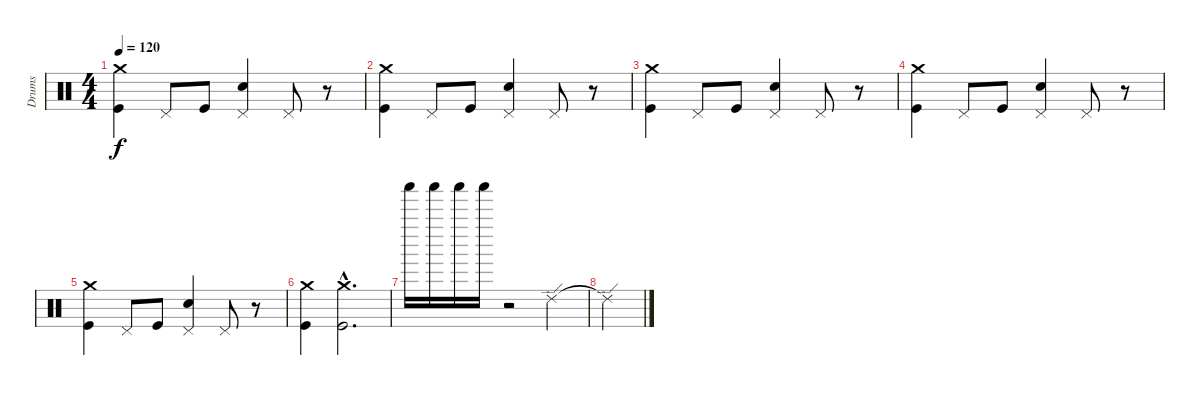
\track ("Drums" "Drums") {instrument percussion}
\staff {score}
\articulation defaults
\ts (4 4)
\tempo 120
\clef neutral
\ks c
("Kick (hit)" "Crash medium (hit)").4{dy f} "Pedal Hi-Hat (hit)".8 "Kick (hit)".8 ("Electric Snare (hit)" "Pedal Hi-Hat (hit)").4 "Pedal Hi-Hat (hit)".8 r.8 |
("Kick (hit)" "Crash medium (hit)").4 "Pedal Hi-Hat (hit)".8 "Kick (hit)".8 ("Electric Snare (hit)" "Pedal Hi-Hat (hit)").4 "Pedal Hi-Hat (hit)".8 r.8 |
("Kick (hit)" "Crash medium (hit)").4 "Pedal Hi-Hat (hit)".8 "Kick (hit)".8 ("Electric Snare (hit)" "Pedal Hi-Hat (hit)").4 "Pedal Hi-Hat (hit)".8 r.8 |
("Kick (hit)" "Crash medium (hit)").4 "Pedal Hi-Hat (hit)".8 "Kick (hit)".8 ("Electric Snare (hit)" "Pedal Hi-Hat (hit)").4 "Pedal Hi-Hat (hit)".8 r.8 |
("Kick (hit)" "Crash medium (hit)").4 "Pedal Hi-Hat (hit)".8 "Kick (hit)".8 ("Electric Snare (hit)" "Pedal Hi-Hat (hit)").4 "Pedal Hi-Hat (hit)".8 r.8 |
("Kick (hit)" "Crash medium (hit)").4 ("Kick (hit)"{hac} "Crash medium (hit)"{hac}).2{d} |
"Shaker (hit)".16 "Shaker (hit)".16 "Shaker (hit)".16 "Shaker (hit)".16 r.2 "Ride (edge) 2".4 |
"Ride (edge) 2"{t}.4
